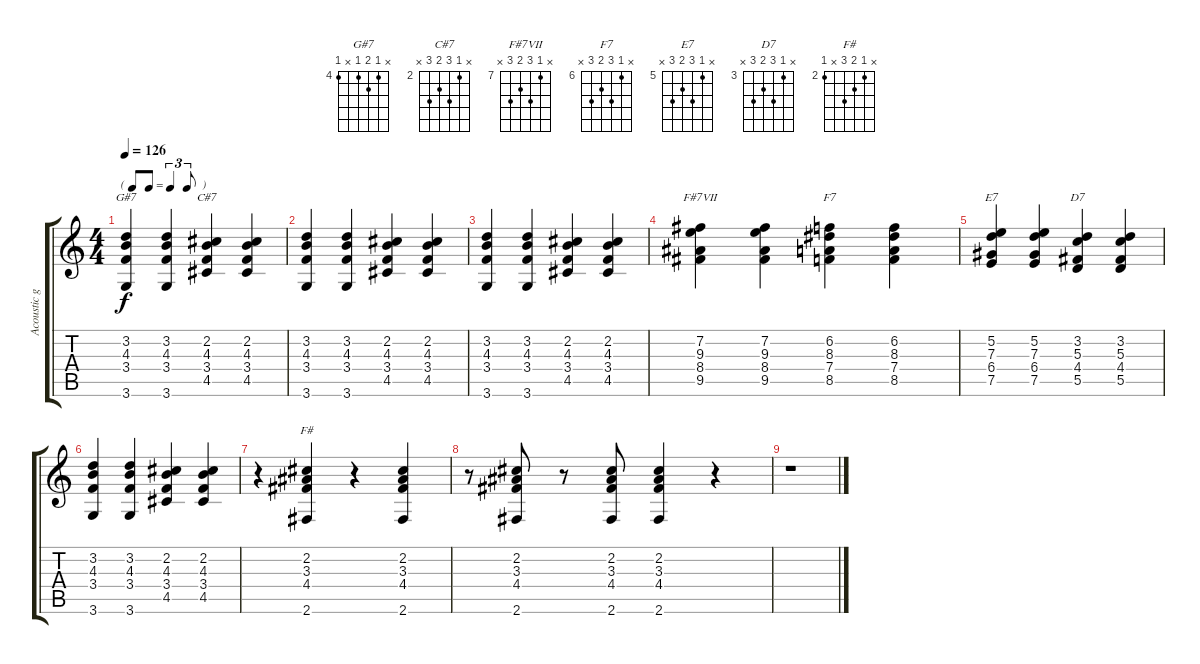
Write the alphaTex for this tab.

\track ("Acoustic gtr." "Acoustic g") {instrument acousticguitarsteel}
\staff {score tabs}
\tuning (E4 B3 G3 D3 A2 E2) {hide}
\chord ("G#7" x 4 5 4 x 4) {firstfret 4}
\chord ("C#7" x 2 4 3 4 x) {firstfret 2}
\chord ("F#7VII" x 7 9 8 9 x) {firstfret 7}
\chord ("F7" x 6 8 7 8 x) {firstfret 6}
\chord ("E7" x 5 7 6 7 x) {firstfret 5}
\chord ("D7" x 3 5 4 5 x) {firstfret 3}
\chord ("F#" x 2 3 4 x 2) {firstfret 2}
\ts (4 4)
\tf triplet8th
\tempo 126
\clef g2
\ks c
(3.2 4.3 3.4 3.6).4{ch "G#7" dy f} (3.2 4.3 3.4 3.6).4 (2.2 4.3 3.4 4.5).4{ch "C#7"} (2.2 4.3 3.4 4.5).4 |
(3.2 4.3 3.4 3.6).4 (3.2 4.3 3.4 3.6).4 (2.2 4.3 3.4 4.5).4 (2.2 4.3 3.4 4.5).4 |
(3.2 4.3 3.4 3.6).4 (3.2 4.3 3.4 3.6).4 (2.2 4.3 3.4 4.5).4 (2.2 4.3 3.4 4.5).4 |
(7.2 9.3 8.4 9.5).4{ch "F#7VII"} (7.2 9.3 8.4 9.5).4 (6.2 8.3 7.4 8.5).4{ch "F7"} (6.2 8.3 7.4 8.5).4 |
(5.2 7.3 6.4 7.5).4{ch "E7"} (5.2 7.3 6.4 7.5).4 (3.2 5.3 4.4 5.5).4{ch "D7"} (3.2 5.3 4.4 5.5).4 |
(3.2 4.3 3.4 3.6).4 (3.2 4.3 3.4 3.6).4 (2.2 4.3 3.4 4.5).4 (2.2 4.3 3.4 4.5).4 |
r.4 (2.2 3.3 4.4 2.6).4{ch "F#"} r.4 (2.2 3.3 4.4 2.6).4 |
r.8 (2.2 3.3 4.4 2.6).8 r.8 (2.2 3.3 4.4 2.6).8 (2.2 3.3 4.4 2.6).4 r.4 |
r.1
